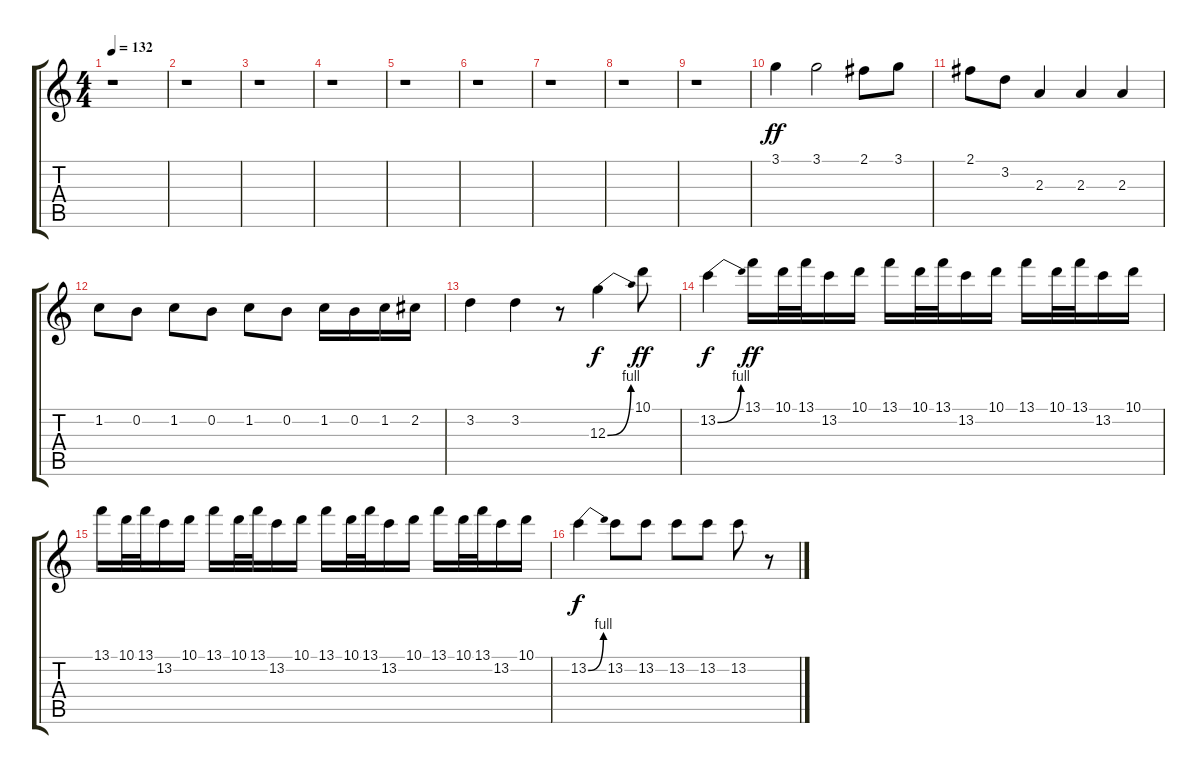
\track "" {instrument distortionguitar}
\staff {score tabs}
\tuning (E4 B3 G3 D3 A2 E2) {hide}
\ts (4 4)
\tempo 132
\clef g2
\ks c
r.1{dy ff} |
r.1 |
r.1 |
r.1 |
r.1 |
r.1 |
r.1 |
r.1 |
r.1 |
3.1.4 3.1.2 2.1.8 3.1.8 |
2.1.8 3.2.8 2.3.4 2.3.4 2.3.4 |
1.2.8 0.2.8 1.2.8 0.2.8 1.2.8 0.2.8 1.2.16 0.2.16 1.2.16 2.2.16 |
3.2.4 3.2.4 r.8 12.3{be (bend 0 0 60 4)}.4{dy f} 10.1.8{dy ff} |
13.2{be (bend 0 0 60 4)}.4{dy f} 13.1.16{dy ff} 10.1.32 13.1.32 13.2.16 10.1.16 13.1.16 10.1.32 13.1.32 13.2.16 10.1.16 13.1.16 10.1.32 13.1.32 13.2.16 10.1.16 |
13.1.16 10.1.32 13.1.32 13.2.16 10.1.16 13.1.16 10.1.32 13.1.32 13.2.16 10.1.16 13.1.16 10.1.32 13.1.32 13.2.16 10.1.16 13.1.16 10.1.32 13.1.32 13.2.16 10.1.16 |
13.2{be (bend 0 0 60 4)}.4{dy f} 13.2.8 13.2.8 13.2.8 13.2.8 13.2.8 r.8
